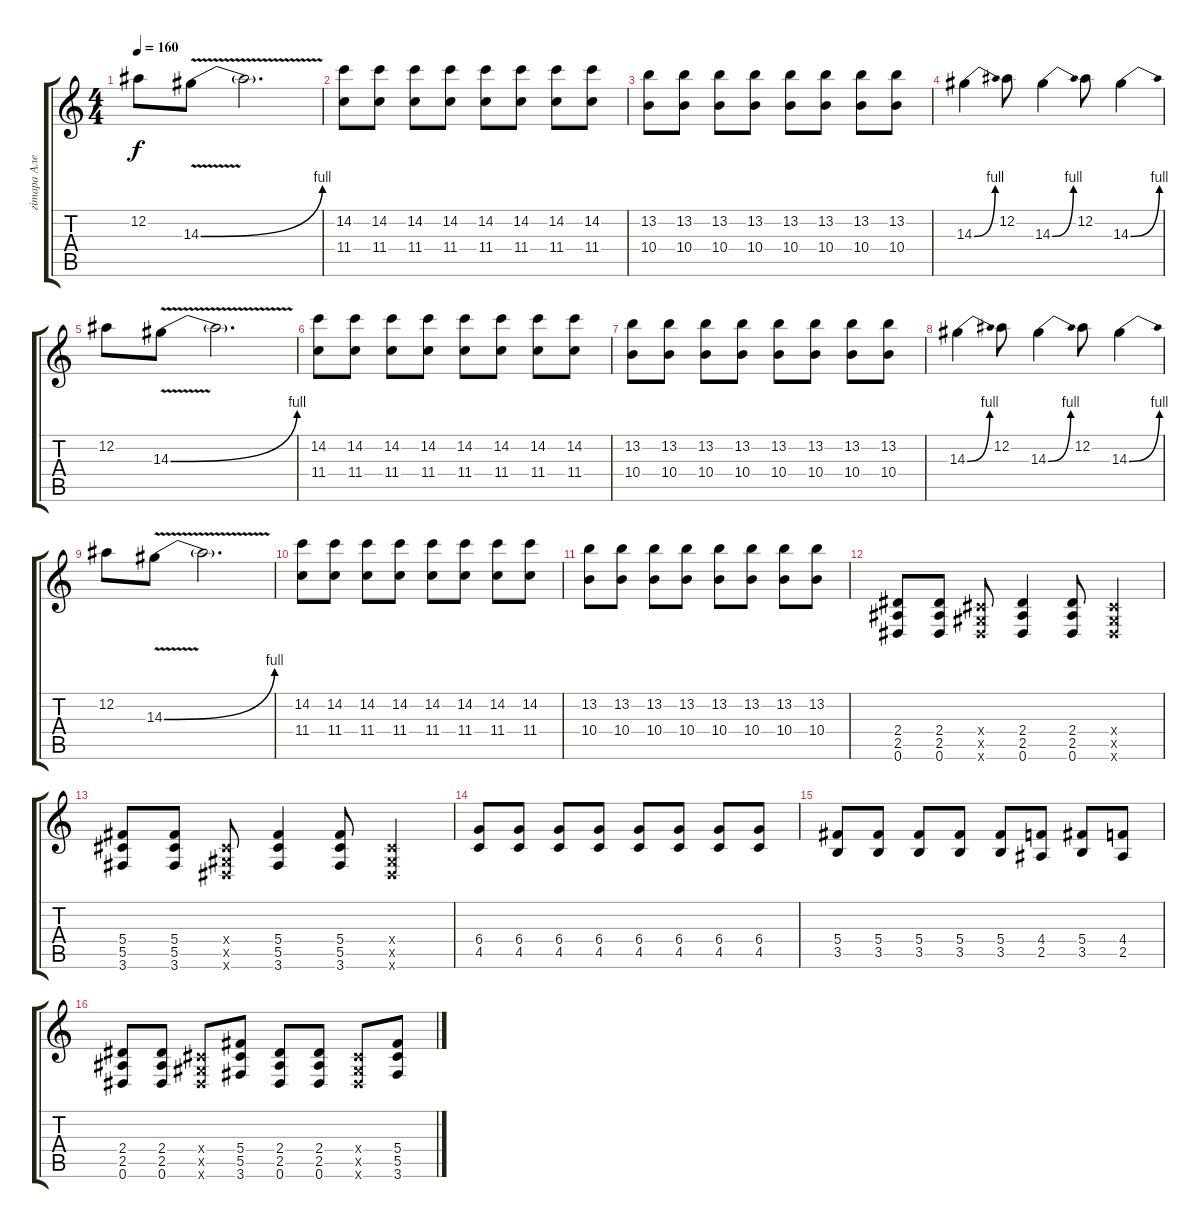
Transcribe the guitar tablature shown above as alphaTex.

\track ("гiтара Алесь" "гiтара Але") {instrument distortionguitar}
\staff {score tabs}
\tuning (Eb4 Bb3 Gb3 Db3 Ab2 Eb2) {hide}
\ts (4 4)
\tempo 160
\clef g2
\ks c
12.2.8{dy f} 14.3{be (bend 0 0 60 4) v}.8 14.3{t}.2{d} |
(14.2 11.4).8 (14.2 11.4).8 (14.2 11.4).8 (14.2 11.4).8 (14.2 11.4).8 (14.2 11.4).8 (14.2 11.4).8 (14.2 11.4).8 |
(13.2 10.4).8 (13.2 10.4).8 (13.2 10.4).8 (13.2 10.4).8 (13.2 10.4).8 (13.2 10.4).8 (13.2 10.4).8 (13.2 10.4).8 |
14.3{be (bend 0 0 60 4)}.4 12.2.8 14.3{be (bend 0 0 60 4)}.4 12.2.8 14.3{be (bend 0 0 60 4)}.4 |
12.2.8 14.3{be (bend 0 0 60 4) v}.8 14.3{t}.2{d} |
(14.2 11.4).8 (14.2 11.4).8 (14.2 11.4).8 (14.2 11.4).8 (14.2 11.4).8 (14.2 11.4).8 (14.2 11.4).8 (14.2 11.4).8 |
(13.2 10.4).8 (13.2 10.4).8 (13.2 10.4).8 (13.2 10.4).8 (13.2 10.4).8 (13.2 10.4).8 (13.2 10.4).8 (13.2 10.4).8 |
14.3{be (bend 0 0 60 4)}.4 12.2.8 14.3{be (bend 0 0 60 4)}.4 12.2.8 14.3{be (bend 0 0 60 4)}.4 |
12.2.8 14.3{be (bend 0 0 60 4) v}.8 14.3{t}.2{d} |
(14.2 11.4).8 (14.2 11.4).8 (14.2 11.4).8 (14.2 11.4).8 (14.2 11.4).8 (14.2 11.4).8 (14.2 11.4).8 (14.2 11.4).8 |
(13.2 10.4).8 (13.2 10.4).8 (13.2 10.4).8 (13.2 10.4).8 (13.2 10.4).8 (13.2 10.4).8 (13.2 10.4).8 (13.2 10.4).8 |
(2.4 2.5 0.6).8 (2.4 2.5 0.6).8 (0.4{x} 0.5{x} 0.6{x}).8 (2.4 2.5 0.6).4 (2.4 2.5 0.6).8 (0.4{x} 0.5{x} 0.6{x}).4 |
(5.4 5.5 3.6).8 (5.4 5.5 3.6).8 (0.4{x} 0.5{x} 0.6{x}).8 (5.4 5.5 3.6).4 (5.4 5.5 3.6).8 (0.4{x} 0.5{x} 0.6{x}).4 |
(6.4 4.5).8 (6.4 4.5).8 (6.4 4.5).8 (6.4 4.5).8 (6.4 4.5).8 (6.4 4.5).8 (6.4 4.5).8 (6.4 4.5).8 |
(5.4 3.5).8 (5.4 3.5).8 (5.4 3.5).8 (5.4 3.5).8 (5.4 3.5).8 (4.4 2.5).8 (5.4 3.5).8 (4.4 2.5).8 |
(2.4 2.5 0.6).8 (2.4 2.5 0.6).8 (0.4{x} 0.5{x} 0.6{x}).8 (5.4 5.5 3.6).8 (2.4 2.5 0.6).8 (2.4 2.5 0.6).8 (0.4{x} 0.5{x} 0.6{x}).8 (5.4 5.5 3.6).8
